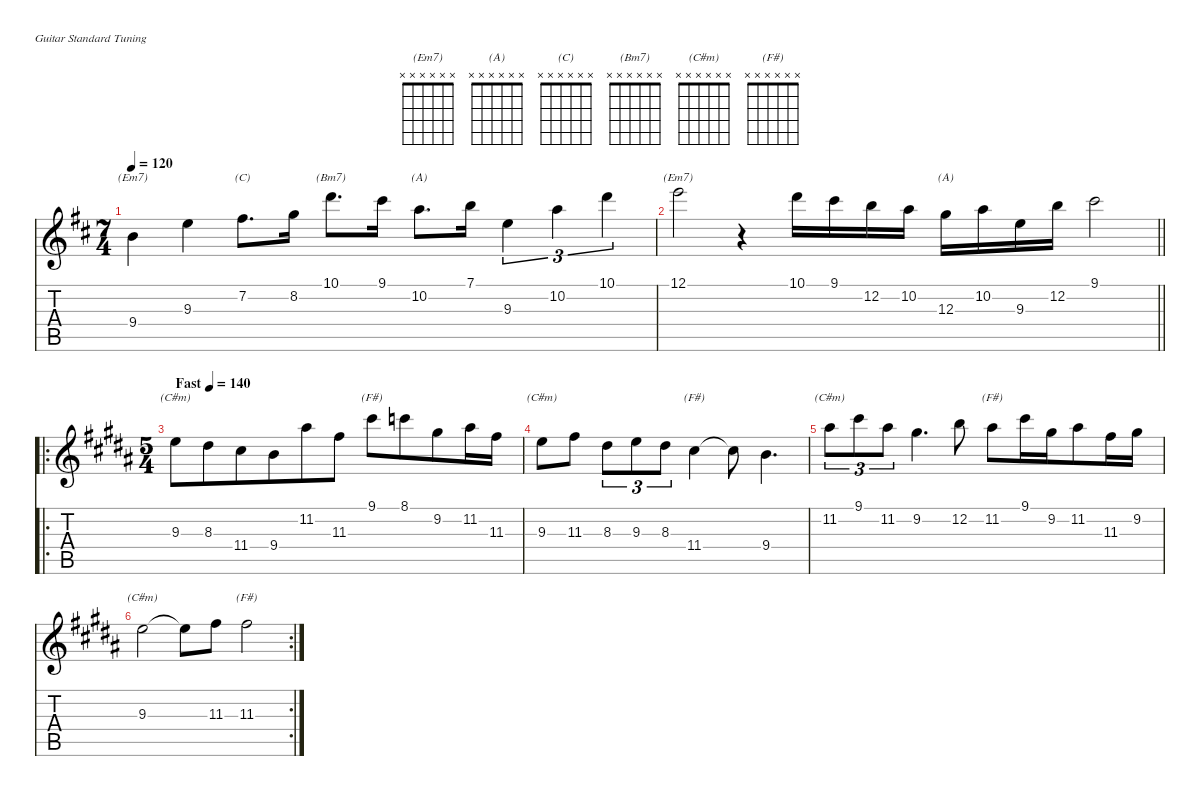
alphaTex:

\defaultSystemsLayout 4
\hideDynamics
\bracketExtendMode nobrackets
\singleTrackTrackNamePolicy hidden
\multiTrackTrackNamePolicy hidden
\otherSystemsTrackNameOrientation horizontal
\track ("Guitar" "S-Gt") {defaultSystemsLayout 4 instrument acousticguitarsteel}
\staff {score tabs}
\tuning (E4 B3 G3 D3 A2 E2)
\chord ("(Em7)" x x x x x x)
\chord ("(A)" x x x x x x)
\chord ("(C)" x x x x x x)
\chord ("(Bm7)" x x x x x x)
\chord ("(C#m)" x x x x x x)
\chord ("(F#)" x x x x x x)
\ts (7 4)
\tempo 120
\clef g2
\ks d
9.4{acc forcenatural}.4{ch "(Em7)" dy f beam Down} 9.3{acc forcenatural}.4{beam Down} 7.2{acc #}.8{d ch "(C)" beam Down} 8.2{acc forcenatural}.16{beam Down} 10.1{acc forcenatural}.8{d ch "(Bm7)" beam Down} 9.1{acc #}.16{beam Down} 10.2{acc forcenatural}.8{d ch "(A)" beam Down} 7.1{acc forcenatural}.16{beam Down} 9.3{acc forcenatural}.4{tu (3 2) beam Down} 10.2{acc forcenatural}.4{tu (3 2) beam Down} 10.1{acc forcenatural}.4{tu (3 2) beam Down} |
\barLineRight lightlight
12.1{acc forcenatural}.2{ch "(Em7)" beam Down} r.4{beam Down} 10.1{acc forcenatural}.16{beam Down} 9.1{acc #}.16{beam Down} 12.2{acc forcenatural}.16{beam Down} 10.2{acc forcenatural}.16{beam Down} 12.3{acc forcenatural}.16{ch "(A)" beam Down} 10.2{acc forcenatural}.16{beam Down} 9.3{acc forcenatural}.16{beam Down} 12.2{acc forcenatural}.16{beam Down} 9.1{acc #}.2{beam Down} |
\ro
\ts (5 4)
\beaming (8 6 4)
\tempo (140 "Fast")
\ks b
9.3{acc forcenatural}.8{ch "(C#m)" beam Down} 8.3{acc #}.8{beam Down} 11.4{acc #}.8{beam Down} 9.4{acc forcenatural}.8{beam Down} 11.2{acc #}.8{beam Down} 11.3{acc #}.8{beam Down} 9.1{acc #}.8{ch "(F#)" beam Down} 8.1{acc forcenatural}.8{beam Down} 9.2{acc #}.8{beam Down} 11.2{acc #}.16{beam Down} 11.3{acc #}.16{beam Down} |
9.3{acc forcenatural}.8{ch "(C#m)" beam Down} 11.3{acc #}.8{beam Down} 8.3{acc #}.8{tu (3 2) beam Down} 9.3{acc forcenatural}.8{tu (3 2) beam Down} 8.3{acc #}.8{tu (3 2) beam Down} 11.4{acc #}.4{ch "(F#)" beam Down} 11.4{t acc #}.8{beam Down} 9.4{acc forcenatural}.4{d beam Down} |
11.2{acc #}.8{tu (3 2) ch "(C#m)" beam Down} 9.1{acc #}.8{tu (3 2) beam Down} 11.2{acc #}.8{tu (3 2) beam Down} 9.2{acc #}.4{d beam Down} 12.2{acc forcenatural}.8{beam Down} 11.2{acc #}.8{ch "(F#)" beam Down} 9.1{acc #}.16{beam Down} 9.2{acc #}.16{beam Down} 11.2{acc #}.8{beam Down} 11.3{acc #}.16{beam Down} 9.2{acc #}.16{beam Down} |
\rc 2
9.3{acc forcenatural}.2{ch "(C#m)" beam Down} 9.3{t acc forcenatural}.8{beam Down} 11.3{acc #}.8{beam Down} 11.3{acc #}.2{ch "(F#)" beam Down}
